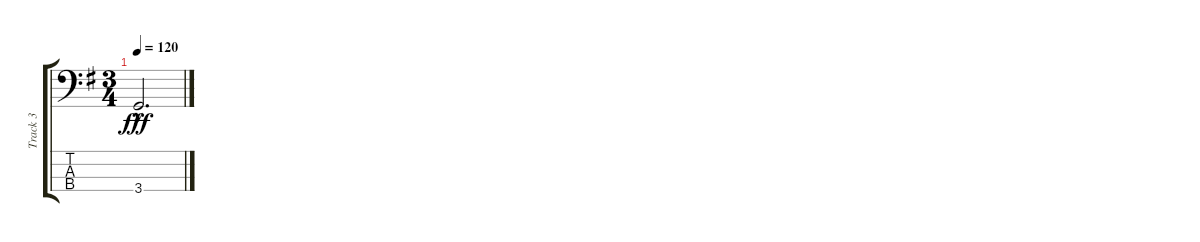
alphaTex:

\track ("Track 3" "Track 3") {instrument acousticbass}
\staff {score tabs}
\tuning (G2 D2 A1 E1) {hide}
\ts (3 4)
\tempo 120
\clef f4
\ks g
3.4{hac}.2{d dy fff}
